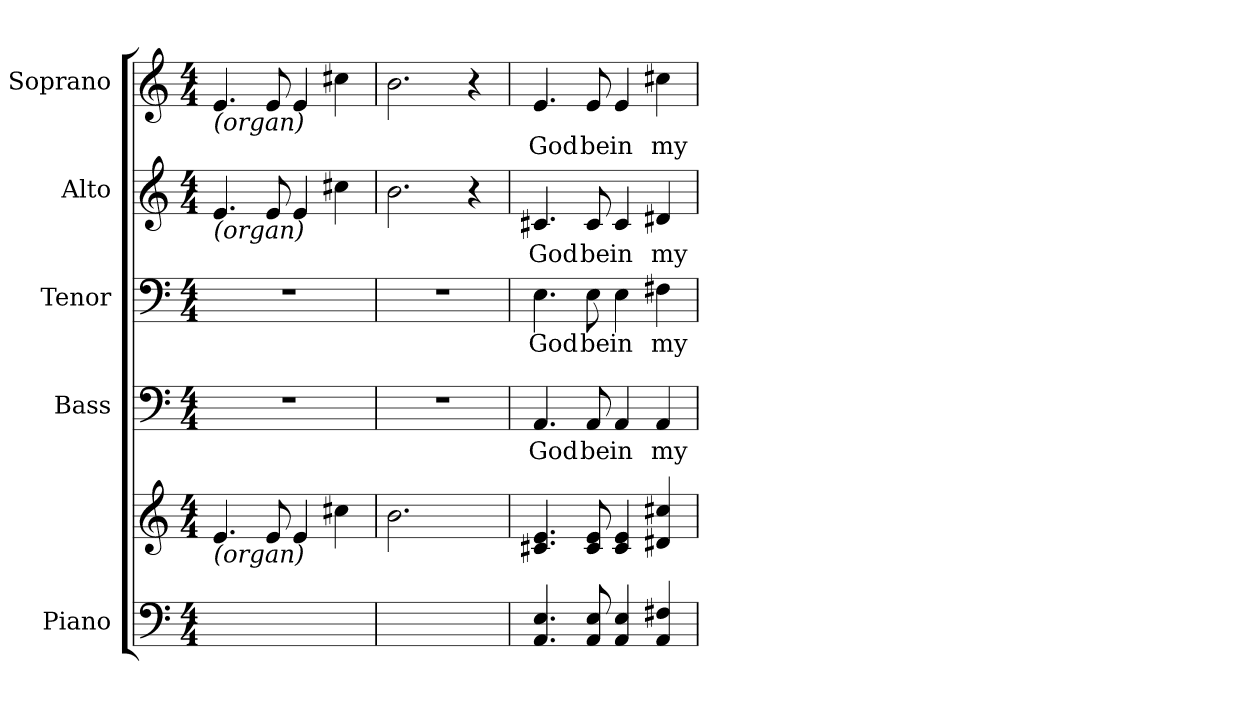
**kern	**kern	**kern	**text	**kern	**text	**kern	**text	**kern	**text
*part5	*part5	*part4	*part4	*part3	*part3	*part2	*part2	*part1	*part1
*staff6	*staff5	*staff4	*staff4	*staff3	*staff3	*staff2	*staff2	*staff1	*staff1
*I"Piano	*	*I"Bass	*	*I"Tenor	*	*I"Alto	*	*I"Soprano	*
*I'Pno.	*	*I'B.	*	*I'T.	*	*I'A.	*	*I'S.	*
!!LO:PB:g=z
*clefF4	*clefG2	*clefF4	*	*clefF4	*	*clefG2	*	*clefG2	*
*k[]	*k[]	*k[]	*	*k[]	*	*k[]	*	*k[]	*
*C:	*C:	*C:	*	*C:	*	*C:	*	*C:	*
*M4/4	*M4/4	*M4/4	*	*M4/4	*	*M4/4	*	*M4/4	*
*MM130	*MM130	*MM130	*	*MM130	*	*MM130	*	*MM130	*
=1	=1	=1	=1	=1	=1	=1	=1	=1	=1
!	!	!	!	!	!	!	!	!LO:TX:b:i:t=(organ)	!
!	!	!	!	!	!	!LO:TX:b:i:t=(organ)	!	!	!
!	!LO:TX:b:i:t=(organ)	!	!	!	!	!	!	!	!
1ryy	4.ei/	1r	.	1r	.	4.ei/	.	4.ei/	.
.	8ei/	.	.	.	.	8ei/	.	8ei/	.
.	4ei/	.	.	.	.	4ei/	.	4ei/	.
.	4cc#Xi\	.	.	.	.	4cc#Xi\	.	4cc#Xi\	.
=2	=2	=2	=2	=2	=2	=2	=2	=2	=2
1ryy	2.bi\	1r	.	1r	.	2.bi\	.	2.bi\	.
.	4ryy	.	.	.	.	4r	.	4r	.
=3	=3	=3	=3	=3	=3	=3	=3	=3	=3
!	!	!	!LO:LY:b:color=#000000	!	!	!	!	!	!
!	!	!	!	!	!LO:LY:b:color=#000000	!	!	!	!
!	!	!	!	!	!	!	!LO:LY:b:color=#000000	!	!
!	!	!	!	!	!	!	!	!	!LO:LY:b:color=#000000
4.AAi/ 4.Ei	4.c#Xi/ 4.ei	4.AAi/	God	4.Ei\	God	4.c#Xi/	God	4.ei/	God
!	!	!	!LO:LY:b:color=#000000	!	!	!	!	!	!
!	!	!	!	!	!LO:LY:b:color=#000000	!	!	!	!
!	!	!	!	!	!	!	!LO:LY:b:color=#000000	!	!
!	!	!	!	!	!	!	!	!	!LO:LY:b:color=#000000
8AAi/ 8Ei	8c#i/ 8ei	8AAi/	be	8Ei\	be	8c#i/	be	8ei/	be
!	!	!	!LO:LY:b:color=#000000	!	!	!	!	!	!
!	!	!	!	!	!LO:LY:b:color=#000000	!	!	!	!
!	!	!	!	!	!	!	!LO:LY:b:color=#000000	!	!
!	!	!	!	!	!	!	!	!	!LO:LY:b:color=#000000
4AAi/ 4Ei	4c#i/ 4ei	4AAi/	in	4Ei\	in	4c#i/	in	4ei/	in
!	!	!	!LO:LY:b:color=#000000	!	!	!	!	!	!
!	!	!	!	!	!LO:LY:b:color=#000000	!	!	!	!
!	!	!	!	!	!	!	!LO:LY:b:color=#000000	!	!
!	!	!	!	!	!	!	!	!	!LO:LY:b:color=#000000
4AAi/ 4F#Xi	4d#Xi/ 4cc#Xi	4AAi/	my	4F#Xi\	my	4d#Xi/	my	4cc#Xi\	my
=	=	=	=	=	=	=	=	=	=
*-	*-	*-	*-	*-	*-	*-	*-	*-	*-
